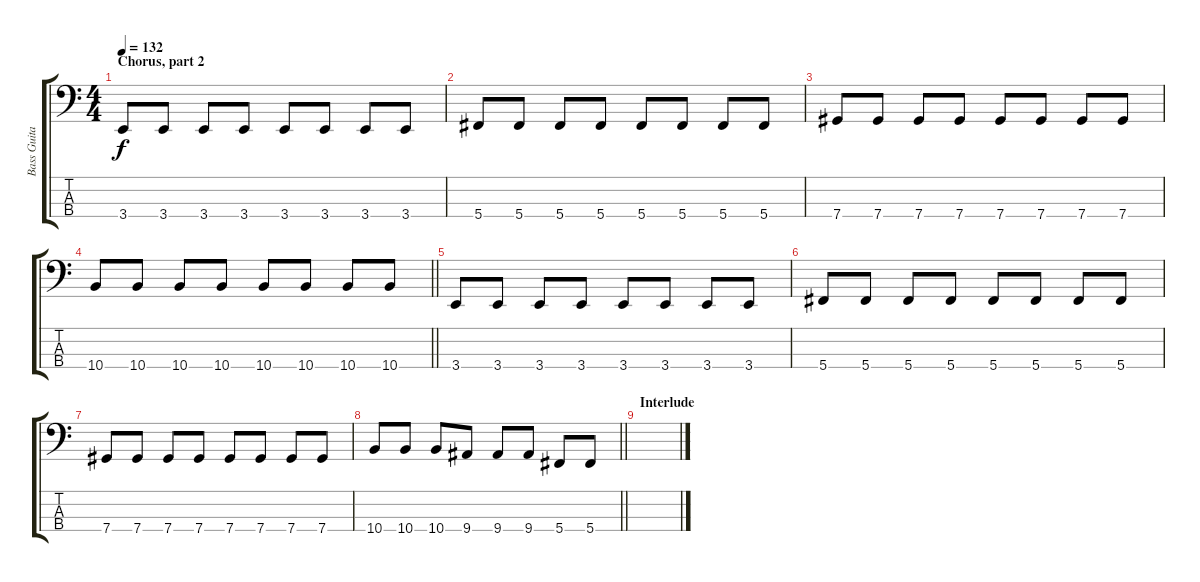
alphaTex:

\track ("Bass Guitar" "Bass Guita") {instrument electricbassfinger}
\staff {score tabs}
\tuning (Gb2 Db2 Ab1 Db1) {hide}
\ts (4 4)
\section ("" "Chorus, part 2")
\tempo 132
\clef f4
\ks c
3.4.8{dy f} 3.4.8 3.4.8 3.4.8 3.4.8 3.4.8 3.4.8 3.4.8 |
5.4.8 5.4.8 5.4.8 5.4.8 5.4.8 5.4.8 5.4.8 5.4.8 |
7.4.8 7.4.8 7.4.8 7.4.8 7.4.8 7.4.8 7.4.8 7.4.8 |
\barLineRight lightlight
10.4.8 10.4.8 10.4.8 10.4.8 10.4.8 10.4.8 10.4.8 10.4.8 |
3.4.8 3.4.8 3.4.8 3.4.8 3.4.8 3.4.8 3.4.8 3.4.8 |
5.4.8 5.4.8 5.4.8 5.4.8 5.4.8 5.4.8 5.4.8 5.4.8 |
7.4.8 7.4.8 7.4.8 7.4.8 7.4.8 7.4.8 7.4.8 7.4.8 |
\barLineRight lightlight
10.4.8 10.4.8 10.4.8 9.4.8 9.4.8 9.4.8 5.4.8 5.4.8 |
\section ("" "Interlude")
